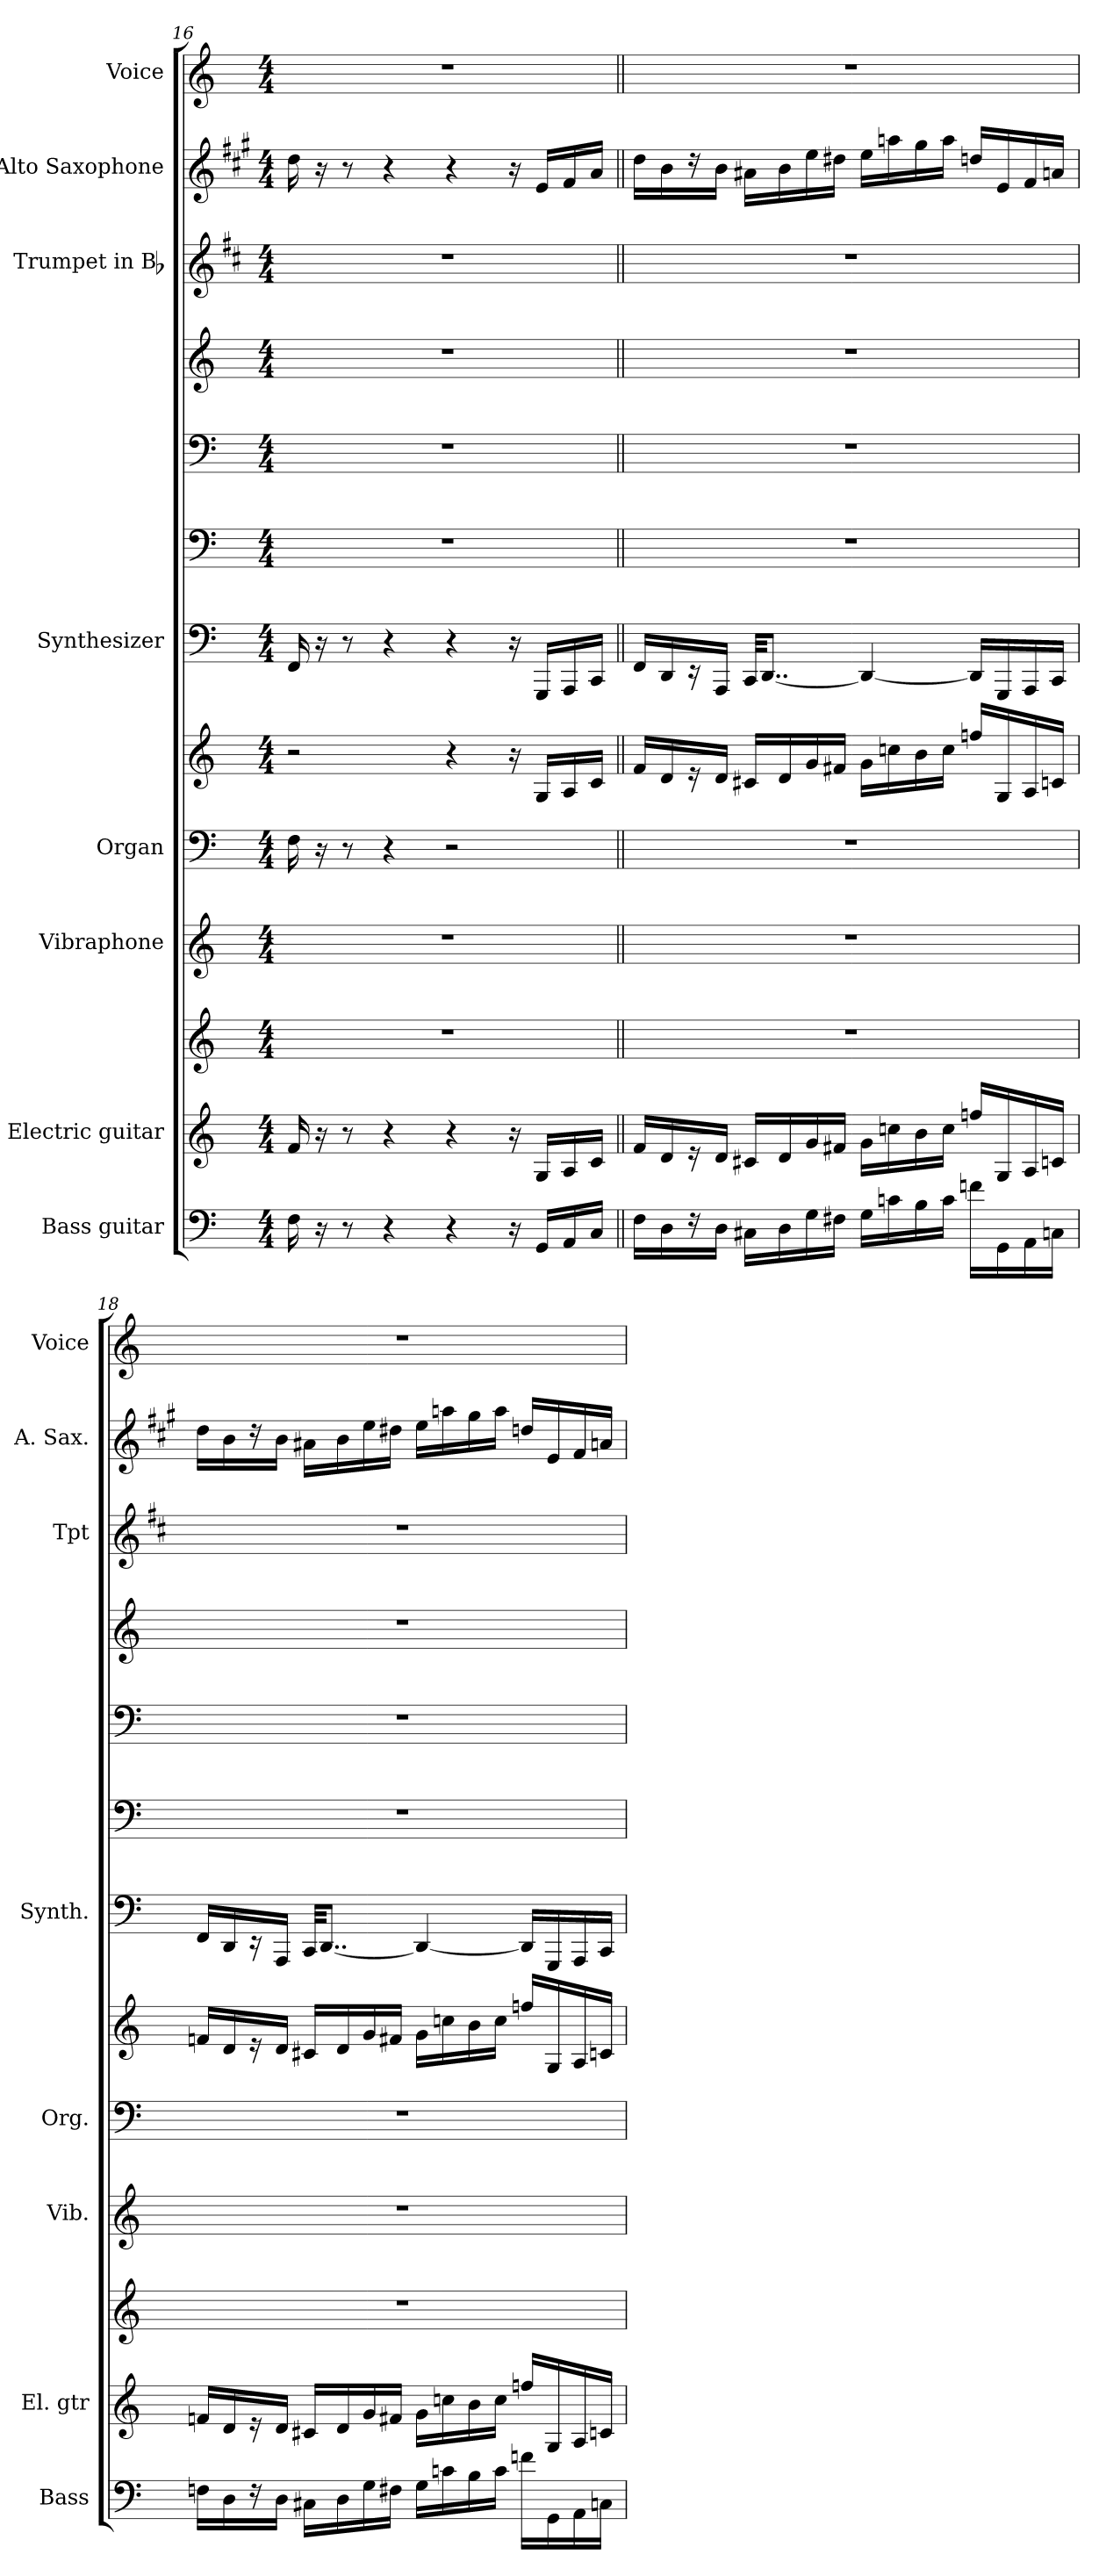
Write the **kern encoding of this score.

**kern	**kern	**kern	**kern	**kern	**kern	**kern	**kern	**kern	**kern	**kern	**kern	**kern
*part8	*part7	*part7	*part6	*part5	*part5	*part4	*part4	*part4	*part4	*part3	*part2	*part1
*staff13	*staff12	*staff11	*staff10	*staff9	*staff8	*staff7	*staff6	*staff5	*staff4	*staff3	*staff2	*staff1
*I"Bass guitar	*I"Electric guitar	*	*I"Vibraphone	*I"Organ	*	*I"Synthesizer	*	*	*	*I"Trumpet in Bb	*I"Alto Saxophone	*I"Voice
*I'Bass	*I'El. gtr	*	*I'Vib.	*I'Org.	*	*I'Synth.	*	*	*	*I'Tpt	*I'A. Sax.	*I'Voice
*clefF4	*clefG2	*clefG2	*clefG2	*clefF4	*clefG2	*clefF4	*clefF4	*clefF4	*clefG2	*clefG2	*clefG2	*clefG2
*ITrd7c12	*ITrd7c12	*ITrd7c12	*	*	*	*	*	*	*	*ITrd1c2	*ITrd5c9	*
*k[]	*k[]	*k[]	*k[]	*k[]	*k[]	*k[]	*k[]	*k[]	*k[]	*k[]	*k[]	*k[]
*C:	*C:	*C:	*C:	*C:	*C:	*C:	*C:	*C:	*C:	*C:	*C:	*C:
*M4/4	*M4/4	*M4/4	*M4/4	*M4/4	*M4/4	*M4/4	*M4/4	*M4/4	*M4/4	*M4/4	*M4/4	*M4/4
=16	=16	=16	=16	=16	=16	=16	=16	=16	=16	=16	=16	=16
16FFi\	16Fi/	1r	1r	16Fi\	2r	16FFi/	1r	1r	1r	1r	16fi\	1r
16r	16r	.	.	16r	.	16r	.	.	.	.	16r	.
8r	8r	.	.	8r	.	8r	.	.	.	.	8r	.
4r	4r	.	.	4r	.	4r	.	.	.	.	4r	.
4r	4r	.	.	2r	4r	4r	.	.	.	.	4r	.
16r	16r	.	.	.	16r	16r	.	.	.	.	16r	.
16GGGi/LL	16GGi/LL	.	.	.	16Gi/LL	16GGGi/LL	.	.	.	.	16Gi/LL	.
16AAAi/	16AAi/	.	.	.	16Ai/	16AAAi/	.	.	.	.	16Ai/	.
16CCi/JJ	16Ci/JJ	.	.	.	16ci/JJ	16CCi/JJ	.	.	.	.	16ci/JJ	.
!!LO:PB:g=z
=17||	=17||	=17||	=17||	=17||	=17||	=17||	=17||	=17||	=17||	=17||	=17||	=17||
16FFi\LL	16Fi/LL	1r	1r	1r	16fi/LL	16FFi/LL	1r	1r	1r	1r	16fi\LL	1r
16DDi\	16Di/	.	.	.	16di/	16DDi/	.	.	.	.	16di\	.
16r	16r	.	.	.	16r	16r	.	.	.	.	16r	.
16DDi\JJ	16Di/JJ	.	.	.	16di/JJ	16AAAi/JJ	.	.	.	.	16di\JJ	.
16CC#Xi\LL	16C#Xi/LL	.	.	.	16c#Xi/LL	32CCi/KKL	.	.	.	.	16c#Xi\LL	.
.	.	.	.	.	.	[8..DDi/J	.	.	.	.	.	.
16DDi\	16Di/	.	.	.	16di/	.	.	.	.	.	16di\	.
16GGi\	16Gi/	.	.	.	16gi/	.	.	.	.	.	16gi\	.
16FF#Xi\JJ	16F#Xi/JJ	.	.	.	16f#Xi/JJ	.	.	.	.	.	16f#Xi\JJ	.
16GGi\LL	16Gi\LL	.	.	.	16gi\LL	4DDi/_	.	.	.	.	16gi\LL	.
16Cni\	16cni\	.	.	.	16ccni\	.	.	.	.	.	16ccni\	.
16BBi\	16Bi\	.	.	.	16bi\	.	.	.	.	.	16bi\	.
16Ci\JJ	16ci\JJ	.	.	.	16cci\JJ	.	.	.	.	.	16cci\JJ	.
16Fni\LL	16fni/LL	.	.	.	16ffni/LL	16DDi/LL]	.	.	.	.	16fni/LL	.
16GGGi\	16GGi/	.	.	.	16Gi/	16GGGi/	.	.	.	.	16Gi/	.
16AAAi\	16AAi/	.	.	.	16Ai/	16AAAi/	.	.	.	.	16Ai/	.
16CCni\JJ	16Cni/JJ	.	.	.	16cni/JJ	16CCi/JJ	.	.	.	.	16cni/JJ	.
=18	=18	=18	=18	=18	=18	=18	=18	=18	=18	=18	=18	=18
16FFni\LL	16Fni/LL	1r	1r	1r	16fni/LL	16FFi/LL	1r	1r	1r	1r	16fi\LL	1r
16DDi\	16Di/	.	.	.	16di/	16DDi/	.	.	.	.	16di\	.
16r	16r	.	.	.	16r	16r	.	.	.	.	16r	.
16DDi\JJ	16Di/JJ	.	.	.	16di/JJ	16AAAi/JJ	.	.	.	.	16di\JJ	.
16CC#Xi\LL	16C#Xi/LL	.	.	.	16c#Xi/LL	32CCi/KKL	.	.	.	.	16c#Xi\LL	.
.	.	.	.	.	.	[8..DDi/J	.	.	.	.	.	.
16DDi\	16Di/	.	.	.	16di/	.	.	.	.	.	16di\	.
16GGi\	16Gi/	.	.	.	16gi/	.	.	.	.	.	16gi\	.
16FF#Xi\JJ	16F#Xi/JJ	.	.	.	16f#Xi/JJ	.	.	.	.	.	16f#Xi\JJ	.
16GGi\LL	16Gi\LL	.	.	.	16gi\LL	4DDi/_	.	.	.	.	16gi\LL	.
16Cni\	16cni\	.	.	.	16ccni\	.	.	.	.	.	16ccni\	.
16BBi\	16Bi\	.	.	.	16bi\	.	.	.	.	.	16bi\	.
16Ci\JJ	16ci\JJ	.	.	.	16cci\JJ	.	.	.	.	.	16cci\JJ	.
16Fni\LL	16fni/LL	.	.	.	16ffni/LL	16DDi/LL]	.	.	.	.	16fni/LL	.
16GGGi\	16GGi/	.	.	.	16Gi/	16GGGi/	.	.	.	.	16Gi/	.
16AAAi\	16AAi/	.	.	.	16Ai/	16AAAi/	.	.	.	.	16Ai/	.
16CCni\JJ	16Cni/JJ	.	.	.	16cni/JJ	16CCi/JJ	.	.	.	.	16cni/JJ	.
=	=	=	=	=	=	=	=	=	=	=	=	=
*-	*-	*-	*-	*-	*-	*-	*-	*-	*-	*-	*-	*-
